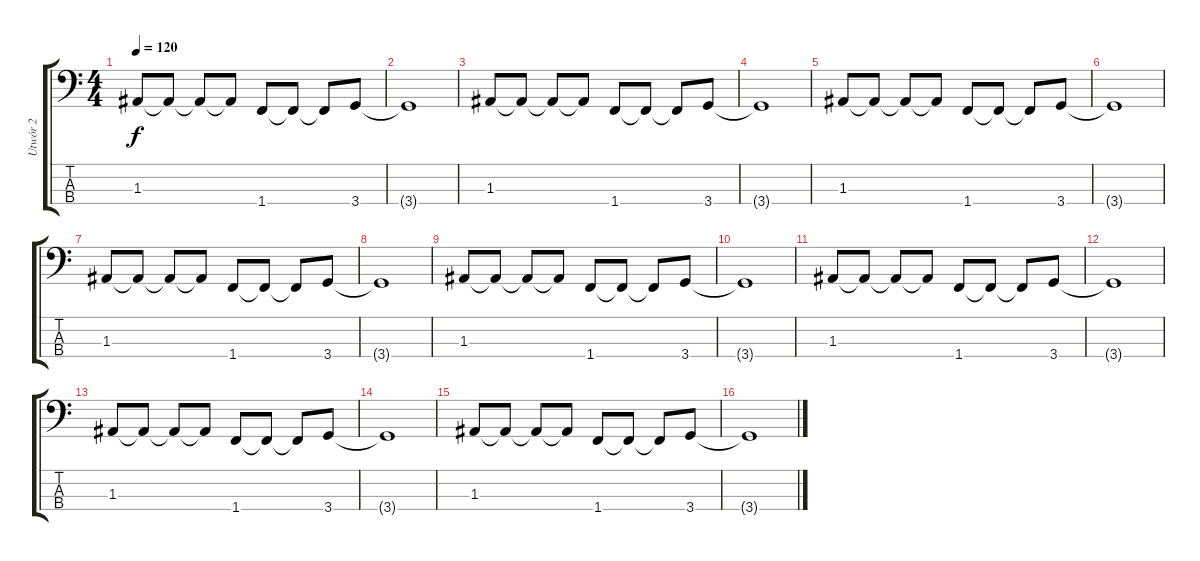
\track ("Utwór 2" "Utwór 2") {instrument electricbasspick}
\staff {score tabs}
\tuning (G2 D2 A1 E1) {hide}
\ts (4 4)
\tempo 120
\clef f4
\ks c
1.3.8{dy f} 1.3{t}.8 1.3{t}.8 1.3{t}.8 1.4.8 1.4{t}.8 1.4{t}.8 3.4.8 |
3.4{t}.1 |
1.3.8 1.3{t}.8 1.3{t}.8 1.3{t}.8 1.4.8 1.4{t}.8 1.4{t}.8 3.4.8 |
3.4{t}.1 |
1.3.8 1.3{t}.8 1.3{t}.8 1.3{t}.8 1.4.8 1.4{t}.8 1.4{t}.8 3.4.8 |
3.4{t}.1 |
1.3.8 1.3{t}.8 1.3{t}.8 1.3{t}.8 1.4.8 1.4{t}.8 1.4{t}.8 3.4.8 |
3.4{t}.1 |
1.3.8 1.3{t}.8 1.3{t}.8 1.3{t}.8 1.4.8 1.4{t}.8 1.4{t}.8 3.4.8 |
3.4{t}.1 |
1.3.8 1.3{t}.8 1.3{t}.8 1.3{t}.8 1.4.8 1.4{t}.8 1.4{t}.8 3.4.8 |
3.4{t}.1 |
1.3.8 1.3{t}.8 1.3{t}.8 1.3{t}.8 1.4.8 1.4{t}.8 1.4{t}.8 3.4.8 |
3.4{t}.1 |
1.3.8 1.3{t}.8 1.3{t}.8 1.3{t}.8 1.4.8 1.4{t}.8 1.4{t}.8 3.4.8 |
3.4{t}.1
